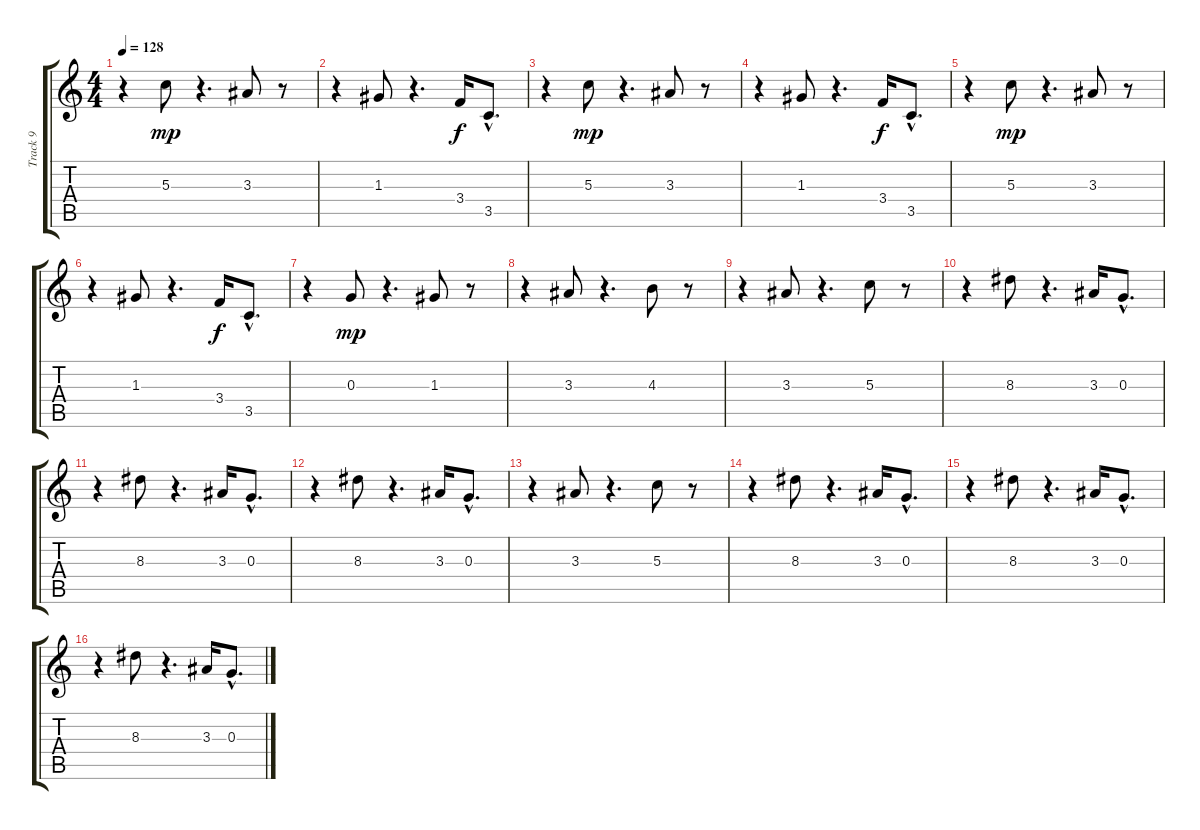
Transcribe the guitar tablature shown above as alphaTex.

\track ("Track 9" "Track 9") {instrument acousticguitarsteel}
\staff {score tabs}
\tuning (E4 B3 G3 D3 A2 E2) {hide}
\ts (4 4)
\tempo 128
\clef g2
\ks c
r.4{dy ff} 5.3.8{dy mp} r.4{d} 3.3.8 r.8 |
r.4 1.3.8 r.4{d} 3.4.16{dy f} 3.5{hac}.8{d} |
r.4 5.3.8{dy mp} r.4{d} 3.3.8 r.8 |
r.4 1.3.8 r.4{d} 3.4.16{dy f} 3.5{hac}.8{d} |
r.4 5.3.8{dy mp} r.4{d} 3.3.8 r.8 |
r.4 1.3.8 r.4{d} 3.4.16{dy f} 3.5{hac}.8{d} |
r.4 0.3.8{dy mp} r.4{d} 1.3.8 r.8 |
r.4 3.3.8 r.4{d} 4.3.8 r.8 |
r.4 3.3.8 r.4{d} 5.3.8 r.8 |
r.4 8.3.8 r.4{d} 3.3.16 0.3{hac}.8{d} |
r.4 8.3.8 r.4{d} 3.3.16 0.3{hac}.8{d} |
r.4 8.3.8 r.4{d} 3.3.16 0.3{hac}.8{d} |
r.4 3.3.8 r.4{d} 5.3.8 r.8 |
r.4 8.3.8 r.4{d} 3.3.16 0.3{hac}.8{d} |
r.4 8.3.8 r.4{d} 3.3.16 0.3{hac}.8{d} |
r.4 8.3.8 r.4{d} 3.3.16 0.3{hac}.8{d}
